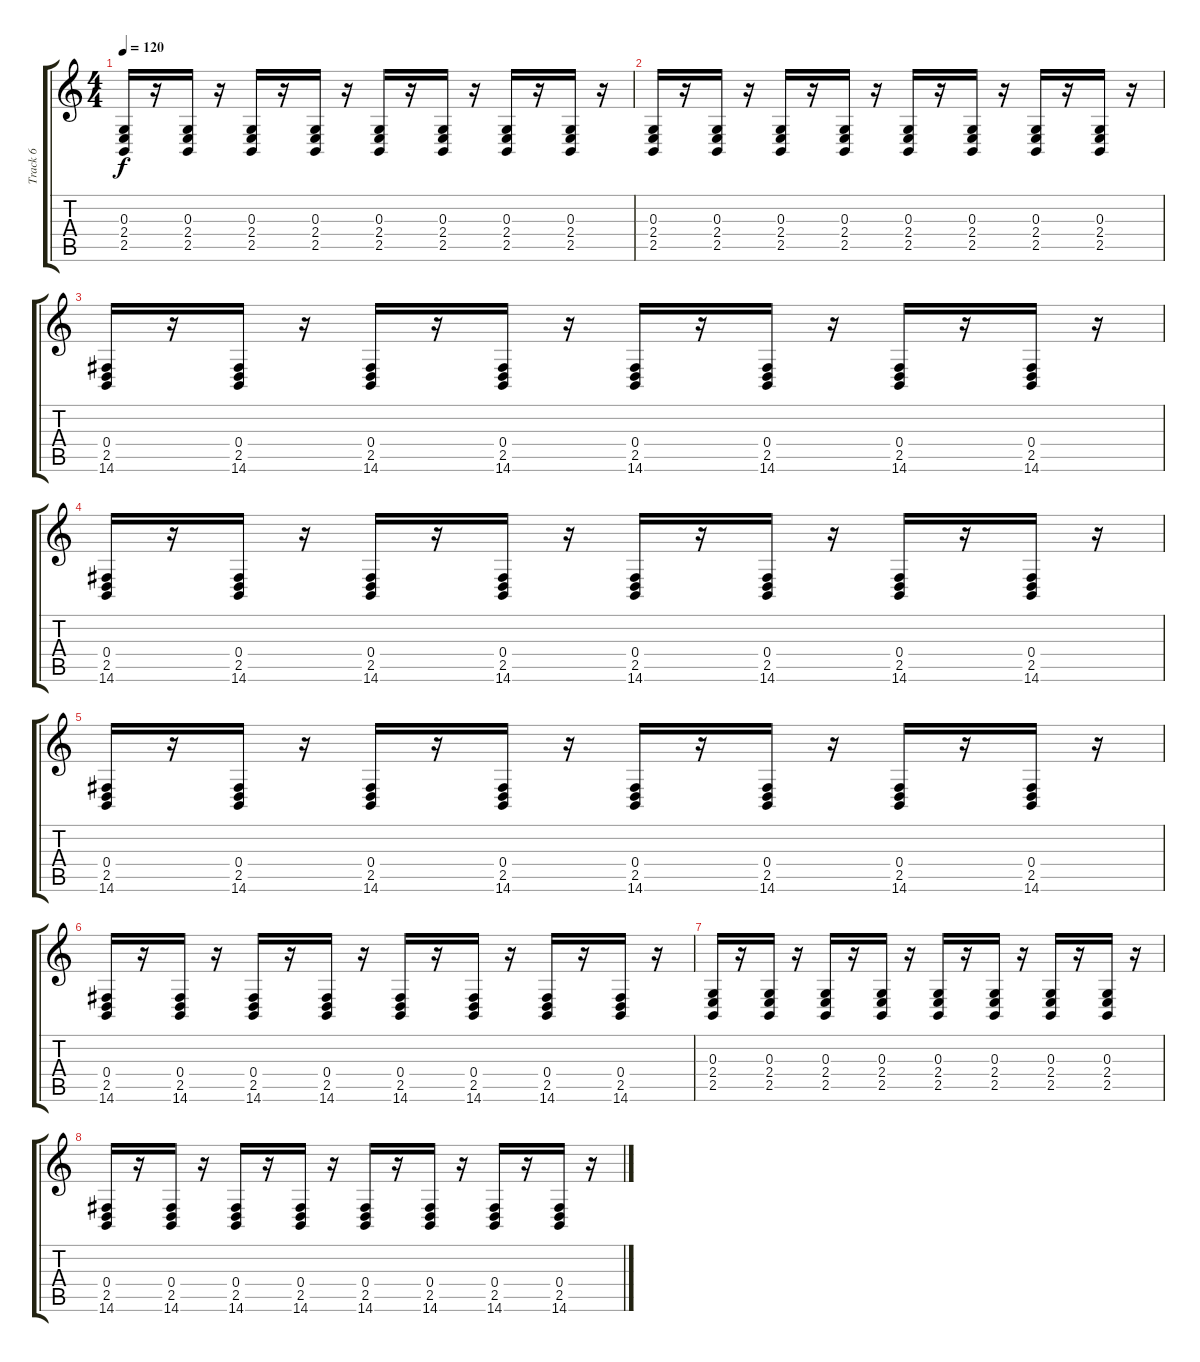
\track ("Track 6" "Track 6") {instrument stringensemble1}
\staff {score tabs}
\tuning (E4 B3 G3 D3 A2 E2) {hide}
\ts (4 4)
\tempo 120
\clef g2
\ks c
(0.3 2.4 2.5).16{dy f} r.16 (0.3 2.4 2.5).16 r.16 (0.3 2.4 2.5).16 r.16 (0.3 2.4 2.5).16 r.16 (0.3 2.4 2.5).16 r.16 (0.3 2.4 2.5).16 r.16 (0.3 2.4 2.5).16 r.16 (0.3 2.4 2.5).16 r.16 |
(0.3 2.4 2.5).16 r.16 (0.3 2.4 2.5).16 r.16 (0.3 2.4 2.5).16 r.16 (0.3 2.4 2.5).16 r.16 (0.3 2.4 2.5).16 r.16 (0.3 2.4 2.5).16 r.16 (0.3 2.4 2.5).16 r.16 (0.3 2.4 2.5).16 r.16 |
(0.4 2.5 14.6).16 r.16 (0.4 2.5 14.6).16 r.16 (0.4 2.5 14.6).16 r.16 (0.4 2.5 14.6).16 r.16 (0.4 2.5 14.6).16 r.16 (0.4 2.5 14.6).16 r.16 (0.4 2.5 14.6).16 r.16 (0.4 2.5 14.6).16 r.16 |
(0.4 2.5 14.6).16 r.16 (0.4 2.5 14.6).16 r.16 (0.4 2.5 14.6).16 r.16 (0.4 2.5 14.6).16 r.16 (0.4 2.5 14.6).16 r.16 (0.4 2.5 14.6).16 r.16 (0.4 2.5 14.6).16 r.16 (0.4 2.5 14.6).16 r.16 |
(0.4 2.5 14.6).16 r.16 (0.4 2.5 14.6).16 r.16 (0.4 2.5 14.6).16 r.16 (0.4 2.5 14.6).16 r.16 (0.4 2.5 14.6).16 r.16 (0.4 2.5 14.6).16 r.16 (0.4 2.5 14.6).16 r.16 (0.4 2.5 14.6).16 r.16 |
(0.4 2.5 14.6).16 r.16 (0.4 2.5 14.6).16 r.16 (0.4 2.5 14.6).16 r.16 (0.4 2.5 14.6).16 r.16 (0.4 2.5 14.6).16 r.16 (0.4 2.5 14.6).16 r.16 (0.4 2.5 14.6).16 r.16 (0.4 2.5 14.6).16 r.16 |
(0.3 2.4 2.5).16 r.16 (0.3 2.4 2.5).16 r.16 (0.3 2.4 2.5).16 r.16 (0.3 2.4 2.5).16 r.16 (0.3 2.4 2.5).16 r.16 (0.3 2.4 2.5).16 r.16 (0.3 2.4 2.5).16 r.16 (0.3 2.4 2.5).16 r.16 |
(0.4 2.5 14.6).16 r.16 (0.4 2.5 14.6).16 r.16 (0.4 2.5 14.6).16 r.16 (0.4 2.5 14.6).16 r.16 (0.4 2.5 14.6).16 r.16 (0.4 2.5 14.6).16 r.16 (0.4 2.5 14.6).16 r.16 (0.4 2.5 14.6).16 r.16
